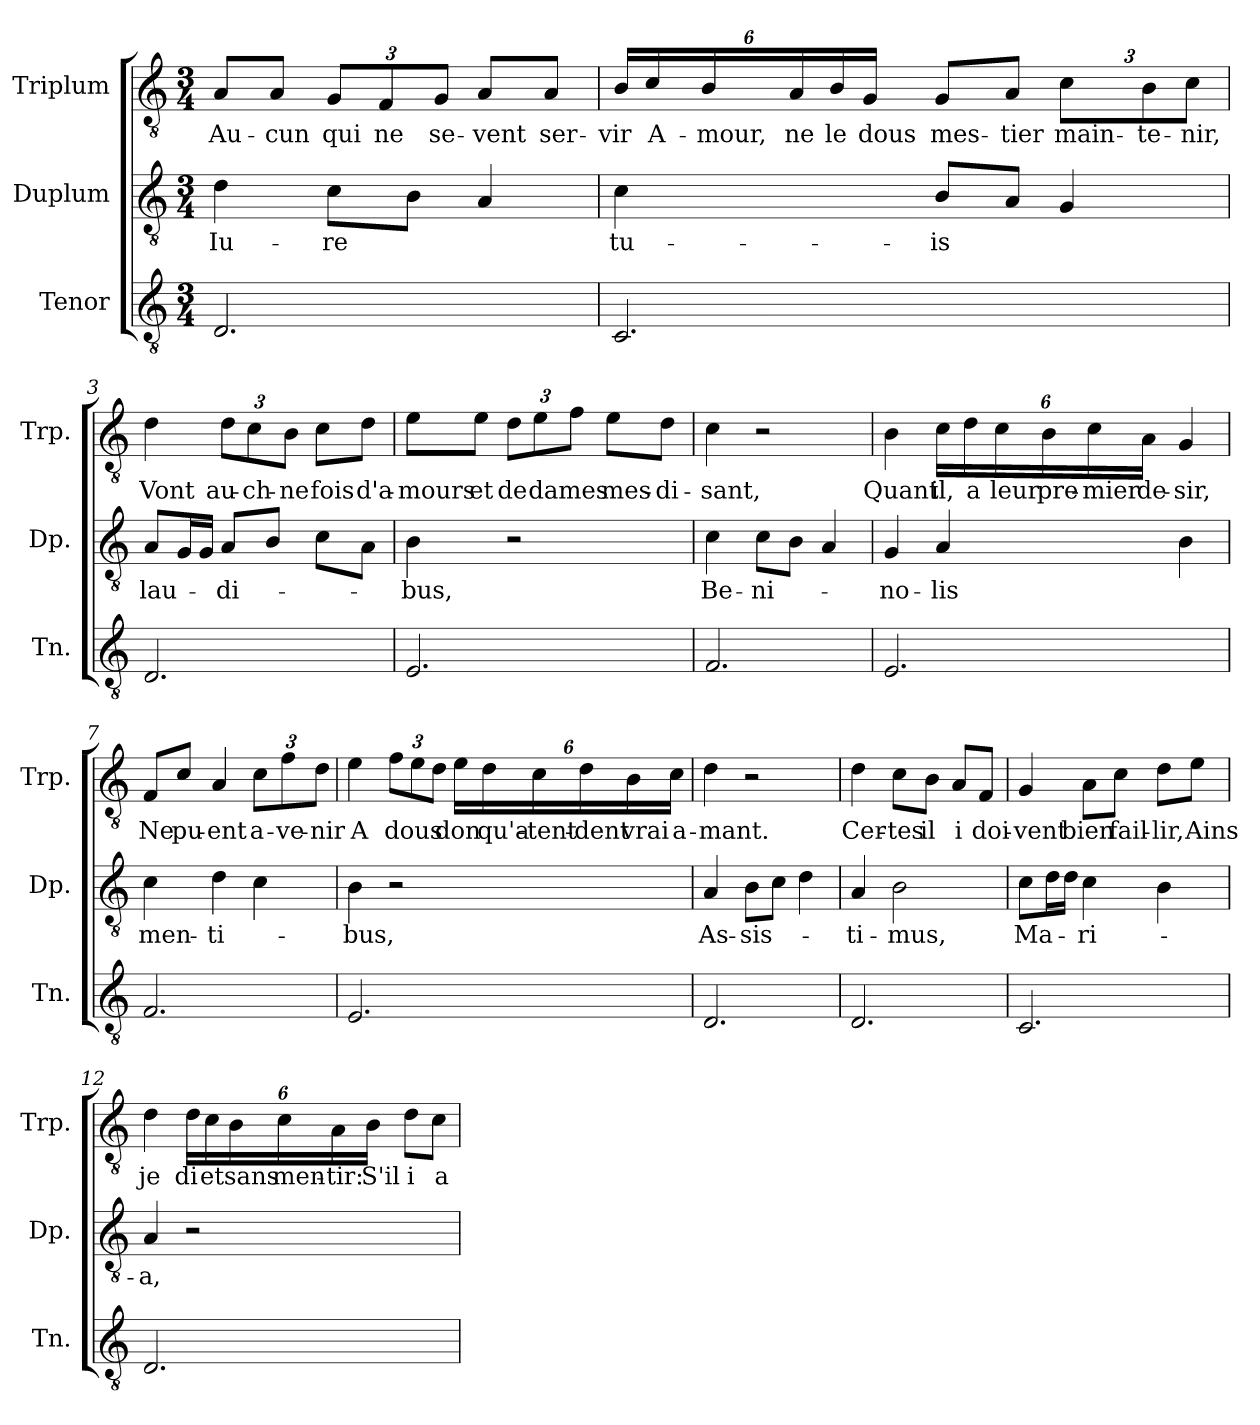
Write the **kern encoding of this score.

**kern	**kern	**text	**kern	**text
*part3	*part2	*part2	*part1	*part1
*staff3	*staff2	*staff2	*staff1	*staff1
*I"Tenor	*I"Duplum	*	*I"Triplum	*
*I'Tn.	*I'Dp.	*	*I'Trp.	*
*clefGv2	*clefGv2	*	*clefGv2	*
*k[]	*k[]	*	*k[]	*
*M3/4	*M3/4	*	*M3/4	*
=1	=1	=1	=1	=1
!	!	!LO:LY:b	!	!LO:LY:b
2.D/	4d\	Iu-	8A/L	Au-
!	!	!	!	!LO:LY:b
.	.	.	8A/J	-cun
!	!	!LO:LY:b	!	!
*	*	*	*Xbrackettup	*
!	!	!	!	!LO:LY:b
.	8c\L	-re	12G/L	qui
!	!	!	!	!LO:LY:b
.	.	.	12F/	ne
.	8B\J	.	.	.
!	!	!	!	!LO:LY:b
.	.	.	12G/J	se-
!	!	!	!	!LO:LY:b
.	4A/	.	8A/L	-vent
!	!	!	!	!LO:LY:b
.	.	.	8A/J	ser-
=2	=2	=2	=2	=2
!	!	!LO:LY:b	!	!LO:LY:b
2.C/	4c\	tu-	24B/LL	-vir
!	!	!	!	!LO:LY:b
.	.	.	24c/	A-
!	!	!	!	!LO:LY:b
.	.	.	24B/	-mour,
!	!	!	!	!LO:LY:b
.	.	.	24A/	ne
!	!	!	!	!LO:LY:b
.	.	.	24B/	le
!	!	!	!	!LO:LY:b
.	.	.	24G/JJ	dous
!	!	!LO:LY:b	!	!LO:LY:b
.	8B/L	-is	8G/L	mes-
!	!	!	!	!LO:LY:b
.	8A/J	.	8A/J	-tier
!	!	!	!	!LO:LY:b
.	4G/	.	12c\L	main-
!	!	!	!	!LO:LY:b
.	.	.	12B\	-te-
!	!	!	!	!LO:LY:b
.	.	.	12c\J	-nir,
=3	=3	=3	=3	=3
!	!	!LO:LY:b	!	!LO:LY:b
2.D/	8A/L	lau-	4d\	Vont
*	*tremolo	*	*	*
.	16G/	.	.	.
.	16G/JJ	.	.	.
*	*Xtremolo	*	*	*
!	!	!LO:LY:b	!	!LO:LY:b
.	8A/L	-di-	12d\L	au-
!	!	!	!	!LO:LY:b
.	.	.	12c\	-ch-
.	8B/J	.	.	.
!	!	!	!	!LO:LY:b
.	.	.	12B\J	-ne
!	!	!	!	!LO:LY:b
.	8c\L	.	8c\L	fois
!	!	!	!	!LO:LY:b
.	8A\J	.	8d\J	d'a-
!!LO:LB:g=z
=4	=4	=4	=4	=4
!	!	!LO:LY:b	!	!LO:LY:b
2.E/	4B\	-bus,	8e\L	-mours
!	!	!	!	!LO:LY:b
.	.	.	8e\J	et
!	!	!	!	!LO:LY:b
.	2r	.	12d\L	de
!	!	!	!	!LO:LY:b
.	.	.	12e\	dames
.	.	.	12f\J	.
!	!	!	!	!LO:LY:b
.	.	.	8e\L	mes-
!	!	!	!	!LO:LY:b
.	.	.	8d\J	-di-
=5	=5	=5	=5	=5
!	!	!LO:LY:b	!	!LO:LY:b
2.F/	4c\	Be-	4c\	-sant,
!	!	!LO:LY:b	!	!
.	8c\L	-ni-	2r	.
.	8B\J	.	.	.
.	4A/	.	.	.
=6	=6	=6	=6	=6
!	!	!LO:LY:b	!	!LO:LY:b
2.E/	4G/	-no-	4B\	Quant
!	!	!LO:LY:b	!	!LO:LY:b
.	4A/	-lis	24c\LL	il,
!	!	!	!	!LO:LY:b
.	.	.	24d\	a
!	!	!	!	!LO:LY:b
.	.	.	24c\	leur
!	!	!	!	!LO:LY:b
.	.	.	24B\	pre-
!	!	!	!	!LO:LY:b
.	.	.	24c\	-mier
!	!	!	!	!LO:LY:b
.	.	.	24A\JJ	de-
!	!	!	!	!LO:LY:b
.	4B\	.	4G/	-sir,
=7	=7	=7	=7	=7
!	!	!LO:LY:b	!	!LO:LY:b
2.F/	4c\	men-	8F/L	Ne
!	!	!	!	!LO:LY:b
.	.	.	8c/J	pu-
!	!	!LO:LY:b	!	!LO:LY:b
.	4d\	-ti-	4A/	-ent
!	!	!	!	!LO:LY:b
.	4c\	.	12c\L	a-
!	!	!	!	!LO:LY:b
.	.	.	12f\	-ve-
!	!	!	!	!LO:LY:b
.	.	.	12d\J	-nir
!!LO:LB:g=z
=8	=8	=8	=8	=8
!	!	!LO:LY:b	!	!LO:LY:b
2.E/	4B\	-bus,	4e\	A
!	!	!	!	!LO:LY:b
.	2r	.	12f\L	dous
.	.	.	12e\	.
.	.	.	12d\J	.
!	!	!	!	!LO:LY:b
.	.	.	24e\LL	don
!	!	!	!	!LO:LY:b
.	.	.	24d\	qu'a-
!	!	!	!	!LO:LY:b
.	.	.	24c\	-tent-
!	!	!	!	!LO:LY:b
.	.	.	24d\	-dent
!	!	!	!	!LO:LY:b
.	.	.	24B\	vrai
!	!	!	!	!LO:LY:b
.	.	.	24c\JJ	a-
=9	=9	=9	=9	=9
!	!	!LO:LY:b	!	!LO:LY:b
2.D/	4A/	As-	4d\	-mant.
!	!	!LO:LY:b	!	!
.	8B\L	-sis-	2r	.
.	8c\J	.	.	.
.	4d\	.	.	.
=10	=10	=10	=10	=10
!	!	!LO:LY:b	!	!LO:LY:b
2.D/	4A/	-ti-	4d\	Cer-
!	!	!LO:LY:b	!	!LO:LY:b
.	2B\	-mus,	8c\L	-tes
!	!	!	!	!LO:LY:b
.	.	.	8B\J	il
!	!	!	!	!LO:LY:b
.	.	.	8A/L	i
!	!	!	!	!LO:LY:b
.	.	.	8F/J	doi-
=11	=11	=11	=11	=11
!	!	!LO:LY:b	!	!LO:LY:b
2.C/	8c\L	Ma-	4G/	-vent
*	*tremolo	*	*	*
.	16d\	.	.	.
.	16d\JJ	.	.	.
*	*Xtremolo	*	*	*
!	!	!LO:LY:b	!	!LO:LY:b
.	4c\	-ri-	8A\L	bien
!	!	!	!	!LO:LY:b
.	.	.	8c\J	fail-
!	!	!	!	!LO:LY:b
.	4B\	.	8d\L	-lir,
!	!	!	!	!LO:LY:b
.	.	.	8e\J	Ains
!!LO:LB:g=z
=12	=12	=12	=12	=12
!	!	!LO:LY:b	!	!LO:LY:b
2.D/	4A/	-a,	4d\	je
!	!	!	!	!LO:LY:b
.	2r	.	24d\LL	di
!	!	!	!	!LO:LY:b
.	.	.	24c\	et
!	!	!	!	!LO:LY:b
.	.	.	24B\	sans
!	!	!	!	!LO:LY:b
.	.	.	24c\	men-
!	!	!	!	!LO:LY:b
.	.	.	24A\	-tir:
!	!	!	!	!LO:LY:b
.	.	.	24B\JJ	S'il
!	!	!	!	!LO:LY:b
.	.	.	8d\L	i
!	!	!	!	!LO:LY:b
.	.	.	8c\J	a-
=	=	=	=	=
*-	*-	*-	*-	*-
